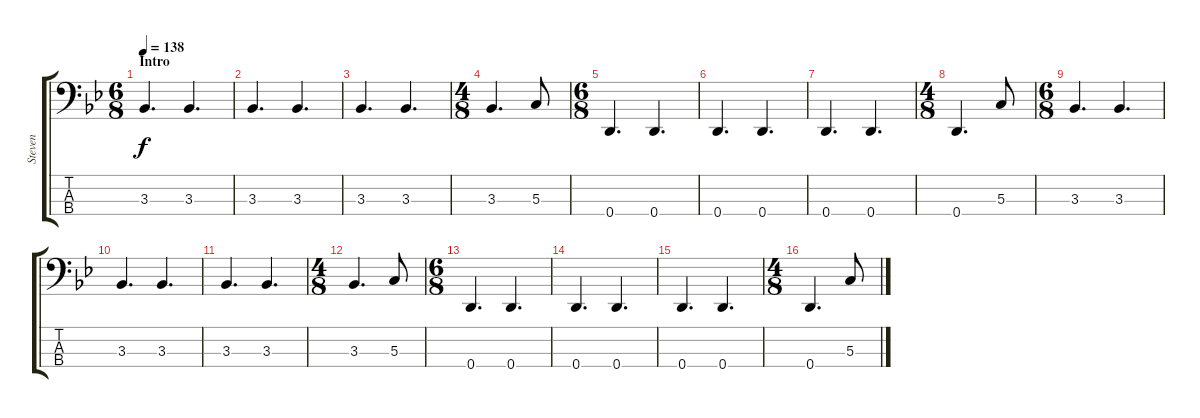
\track ("Steven" "Steven") {instrument electricbasspick}
\staff {score tabs}
\tuning (F2 C2 G1 D1) {hide}
\ts (6 8)
\section ("" "Intro")
\tempo 138
\clef f4
\ks bb
3.3.4{d dy f instrument electricbasspick} 3.3.4{d} |
3.3.4{d} 3.3.4{d} |
3.3.4{d} 3.3.4{d} |
\ts (4 8)
3.3.4{d} 5.3.8 |
\ts (6 8)
0.4.4{d} 0.4.4{d} |
0.4.4{d} 0.4.4{d} |
0.4.4{d} 0.4.4{d} |
\ts (4 8)
0.4.4{d} 5.3.8 |
\ts (6 8)
3.3.4{d} 3.3.4{d} |
3.3.4{d} 3.3.4{d} |
3.3.4{d} 3.3.4{d} |
\ts (4 8)
3.3.4{d} 5.3.8 |
\ts (6 8)
0.4.4{d} 0.4.4{d} |
0.4.4{d} 0.4.4{d} |
0.4.4{d} 0.4.4{d} |
\ts (4 8)
0.4.4{d} 5.3.8
